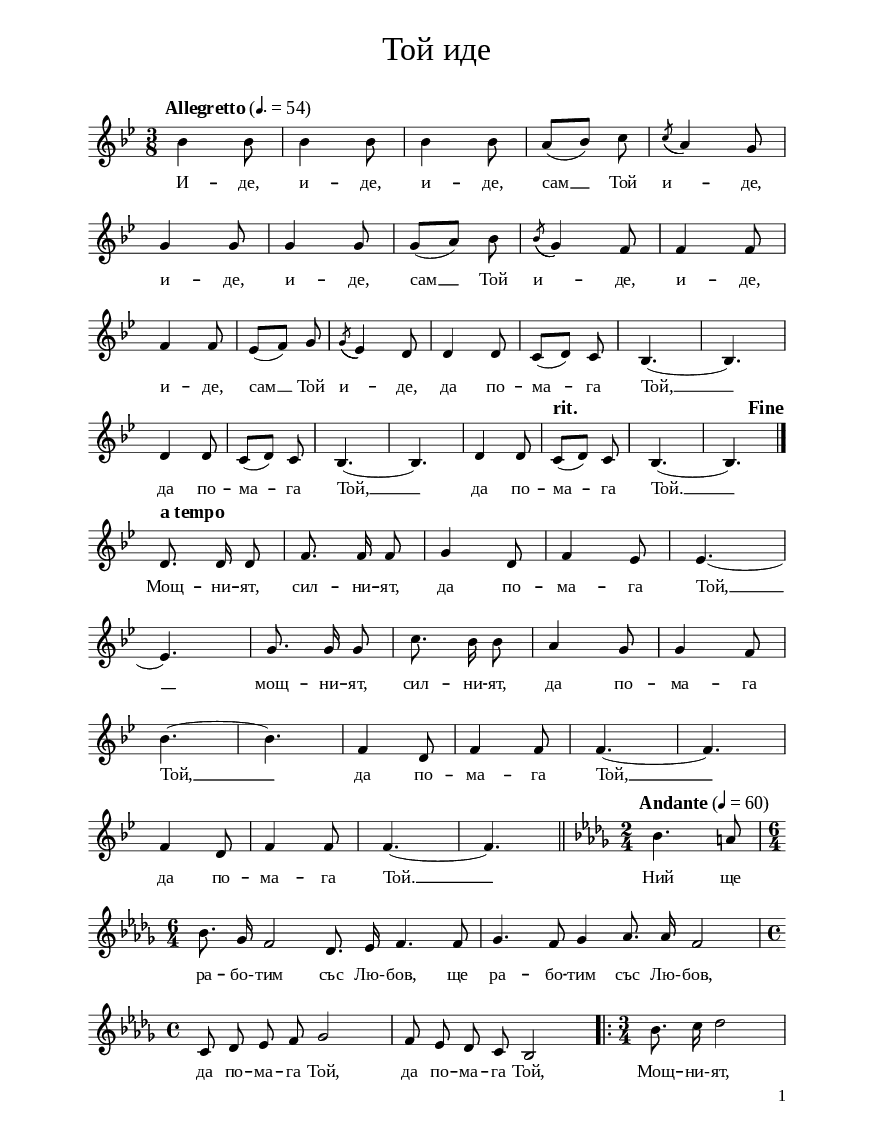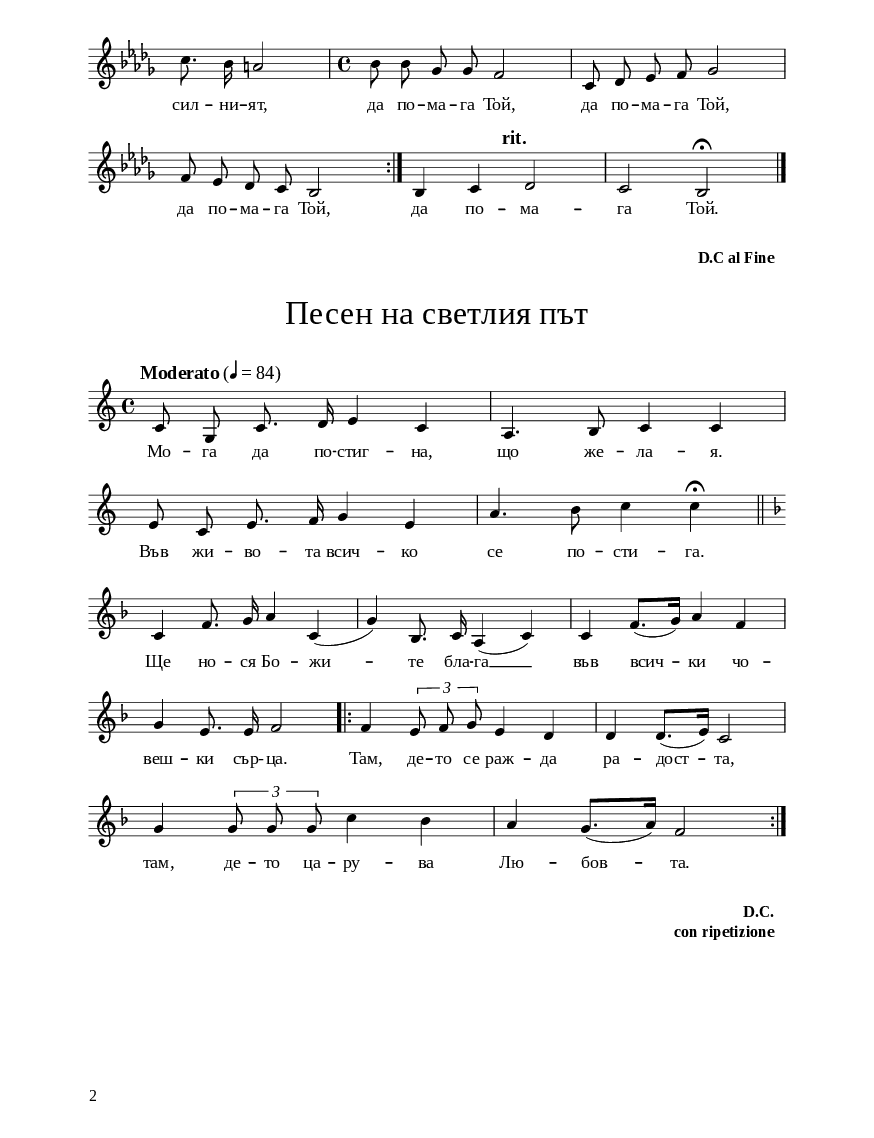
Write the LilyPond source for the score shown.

\version "2.24.2"

% include paper part and global functions
\include "include/globals.ily"

\bookpart {
  \label #'ref114
  \tocItem \markup "Той иде"
  \paper {
    print-all-headers = ##t
    print-page-number = ##t
    print-first-page-number = ##t

    % put page numbers on the bottom
    oddHeaderMarkup = \markup ""
    evenHeaderMarkup = \markup ""
    oddFooterMarkup = \markup
    \fill-line {
      ""
      \if \should-print-page-number \fromproperty #'page:page-number-string
    }
    evenFooterMarkup = \markup
    \fill-line {
      \if \should-print-page-number \fromproperty #'page:page-number-string
      ""
    }

    left-margin = 1.5\cm
    right-margin = 1.5\cm
    top-margin = 1.6\cm
    bottom-margin = 1.2\cm
    ragged-bottom = ##t % do not spread the staves to fill the whole vertical space

    % change distance between staves
    system-system-spacing =
    #'((basic-distance . 10)
       (minimum-distance . 6)
       (padding . 1)
       (stretchability . 12))
  }
  \score {
    \include "include/score-layout.ily"



    \new Voice \absolute {
      \clef treble
      \key bes \major
      \time 3/8
      \tempoFunc "Allegretto" 4. "54"
      \autoBeamOff

      bes'4 bes'8 | bes'4 bes'8 |  bes'4 bes'8 |  a'8 ([ bes'8] )  c''8 \noBeam | \acciaccatura { c''8 ( } a'4 ) g'8 | \break

      g'4 g'8 | g'4 g'8 | g'8 ([ a'8] ) bes'8 \noBeam|  \acciaccatura { bes'8 ( } g'4 ) f'8 | f'4 f'8 | \break


      f'4 f'8 | es'8 ( [f'8 ]) g'8 \noBeam | \acciaccatura { g'8 ( } es'4 ) d'8 |  d'4 d'8 | c'8 ([ d'8 ]) c'8 \noBeam | bes4. ~ | bes4. \break


      | d'4 d'8 | c'8 ( [d'8] ) c'8 \noBeam | bes4. ~ | bes4. |  d'4 d'8 | \tempo "rit." c'8 [( d'8 )] \noBeam c'8 | bes4. ~ |
      \tempo "     Fine" bes4. \bar "|." \break

      \tempo "a tempo" d'8. \noBeam d'16 \noBeam d'8 |  f'8.\noBeam f'16 \noBeam f'8 | g'4 d'8 | f'4 es'8 |  es'4. ~ | \break

      es'4. | g'8.\noBeam g'16 \noBeam g'8 | c''8. \noBeam bes'16 \noBeam  bes'8 | a'4 g'8 | g'4 f'8 | \break

      bes'4. ~ | bes'4. | f'4 d'8 | f'4 f'8 | f'4. ~ | f'4. |  \break

      f'4 d'8 |f'4  f'8 | f'4. ~ |  f'4. \bar "||" \key bes \minor \time 2/4 |

      \tempoFunc "Andante" 4 "60"

      bes'4. a'8 | \break

      \time 6/4 \autoBeamOff bes'8. ges'16 f'2 des'8. es'16 f'4. f'8 |  ges'4. f'8 ges'4 as'8. as'16 f'2 |  \break

      \time 4/4  c'8 des'8 es'8 f'8 ges'2 | f'8 es'8 des'8 c'8 bes2 | \time 3/4  \bar ".|:"
      bes'8. c''16 des''2 | \break

      c''8. bes'16 a'2 | \time 4/4  bes'8 bes'8 ges'8 ges'8 f'2 | c'8 des'8 es'8 f'8 ges'2 | \break

      f'8 es'8 des'8 c'8 bes2 |
      \bar ":|." bes4 \tempo "       rit." c'4 des'2 | c'2  bes2 \fermata
      \bar "|."
    }

    \addlyrics {
      И  --  де,   и
      --  де,   и  --  де,   сам __   Той   и -- де,   и  --  де,   и  --  де,
      сам __   Той   и -- де,   и  --  де,   и  --  де,   сам __   Той  и -- де,   да
      по  --  ма  --  га   Той, __   да   по  --  ма  --  га   Той, __   да
      по  --  ма  --  га   Той. __    Мощ  --  ни  --  ят,   сил  --  ни  --
      ят,   да   по  --  ма  --  га   Той, __  мощ  --  ни  --  ят,
      сил  --  ни  --  ят,   да   по  --  ма  --  га   Той, __    да   по  --
      ма  --  га   Той, __    да   по  --  ма  --  га   Той. __   Ний   ще   ра
      --  "бо-"  --  тим   със   "Лю-"  --  бов,   ще   ра  --  бо  --  тим
      със   "Лю-"  --  бов,   да   по  --  ма  --  га   Той,   да   по  --
      ма  --  га    Той,   Мощ  --  "ни-"  --  ят,   сил  --  ни  --
      ят,   да   по  --  ма  --  га   Той,   да   по  --  ма  --  га
      Той,   да   по  --  ма  --  га   Той,   да   по  --  ма  --  га
      Той.
    }

    \header {
      title = \titleFunc "Той иде" "Toj ide"
    }

    \midi{}
  } % score


  \markup \dc-one "D.C al Fine"



  \label #'ref115
  \tocItem \markup "Песен на светлия път"
  \score {
    \include "include/score-layout.ily"



    \new Voice \relative c' {
      \clef treble
      \key c \major
      \time 4/4
      \tempoFunc "Moderato" 4 "84"
      \autoBeamOff
      c8 g8 c8. d16 e4 c4 | a4.  b8 c4 c4 | \break


      e8 c8 e8. f16   g4 e4 |  a4. b8  c4 c4 \fermata \bar "||" \break


      \key f \major c,4 f8. g16 a4 c,4 (| g'4) bes,8. c16  a4 ( c4 ) | c4 \autoBeamOn f8. ( g16 ) a4 f4 |  \break


      \autoBeamOff g4 e8. e16  f2 |

      \bar ".|:" f4  \tuplet 3/2  { e8 f8 g8 } e4 d4  | d4 \autoBeamOn d8. ( e16 ) c2 | \break

      g'4  \autoBeamOff \tuplet 3/2 { g8 g8 g8 } c4 bes4 | a4 g8. ( [a16] )  f2  \break
      \bar ":|."

    }

    \addlyrics {
      Мо  --  га   да
      по  --  стиг  --  на,   що   же  --  ла  --  я. Във жи  --  во
      --  та   всич  --  ко   се   по  --  сти  --  га.   Ще   но  --  ся
      Бо  --  жи --  те   бла  --  га __   във   всич  --  ки   чо
      --  веш  --  ки   "сър-"  --  ца.   Там,   де  --  то   се   раж  --
      да ра  --  дост  --  та,   там,   де  --  то   ца  --  ру  --
      ва Лю  --  бов  --  та.
    }

    \header {
      title = \titleFunc "Песен на светлия път" "Pesen na svetlija păt"
    }

    \midi{}
  } % score


  \markup \dc-two "D.C.""con ripetizione"




} % bookpart
